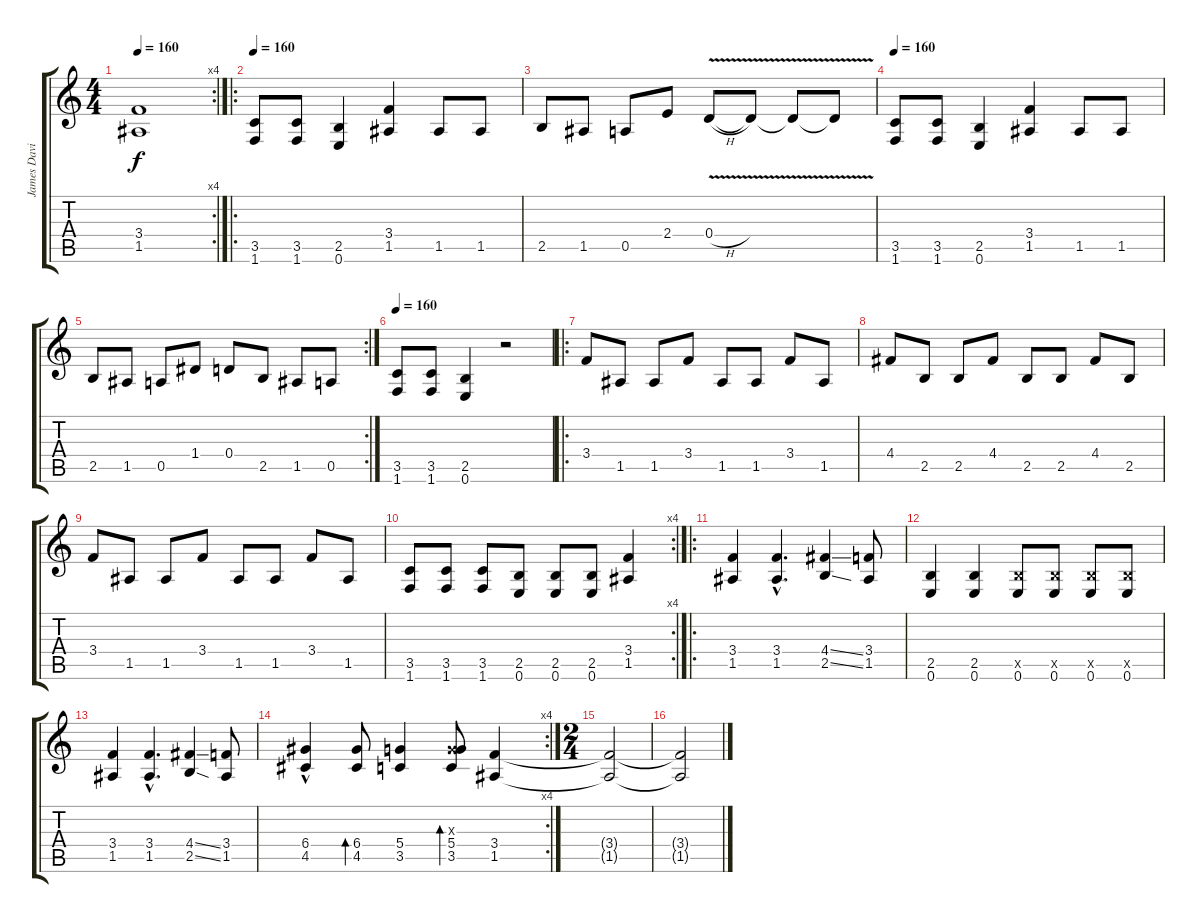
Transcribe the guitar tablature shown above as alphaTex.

\track ("James David Velez" "James Davi") {instrument distortionguitar}
\staff {score tabs}
\tuning (E4 B3 G3 D3 A2 E2) {hide}
\rc 4
\ts (4 4)
\tempo 160
\clef g2
\ks c
(3.4{t} 1.5{t}).1{dy f} |
\ro
\tempo 160
(3.5 1.6).8 (3.5 1.6).8 (2.5 0.6).4 (3.4 1.5).4 1.5.8 1.5.8 |
2.5.8 1.5.8 0.5.8 2.4.8 0.4{v h}.8 0.4{v t}.8 0.4{v t}.8 0.4{v t}.8 |
\tempo 160
(3.5 1.6).8 (3.5 1.6).8 (2.5 0.6).4 (3.4 1.5).4 1.5.8 1.5.8 |
\rc 2
2.5.8 1.5.8 0.5.8 1.4.8 0.4.8 2.5.8 1.5.8 0.5.8 |
\tempo 160
(3.5 1.6).8 (3.5 1.6).8 (2.5 0.6).4 r.2 |
\ro
3.4.8 1.5.8 1.5.8 3.4.8 1.5.8 1.5.8 3.4.8 1.5.8 |
4.4.8 2.5.8 2.5.8 4.4.8 2.5.8 2.5.8 4.4.8 2.5.8 |
3.4.8 1.5.8 1.5.8 3.4.8 1.5.8 1.5.8 3.4.8 1.5.8 |
\rc 4
(3.5 1.6).8 (3.5 1.6).8 (3.5 1.6).8 (2.5 0.6).8 (2.5 0.6).8 (2.5 0.6).8 (3.4 1.5).4 |
\ro
(3.4 1.5).4 (3.4{hac} 1.5{hac}).4{d} (4.4{ss} 2.5{ss}).4 (3.4 1.5).8 |
(2.5 0.6).4 (2.5 0.6).4 (2.5{x} 0.6).8 (2.5{x} 0.6).8 (2.5{x} 0.6).8 (2.5{x} 0.6).8 |
(3.4 1.5).4 (3.4{hac} 1.5{hac}).4{d} (4.4{ss} 2.5{ss}).4 (3.4 1.5).8 |
\rc 4
(6.4 4.5{hac}).4 (6.4 4.5).8{bd 480} (5.4 3.5).4 (0.3{x} 5.4 3.5).8{bd 480} (3.4 1.5).4 |
\ts (2 4)
(3.4{t} 1.5{t}).2 |
(3.4{t} 1.5{t}).2
